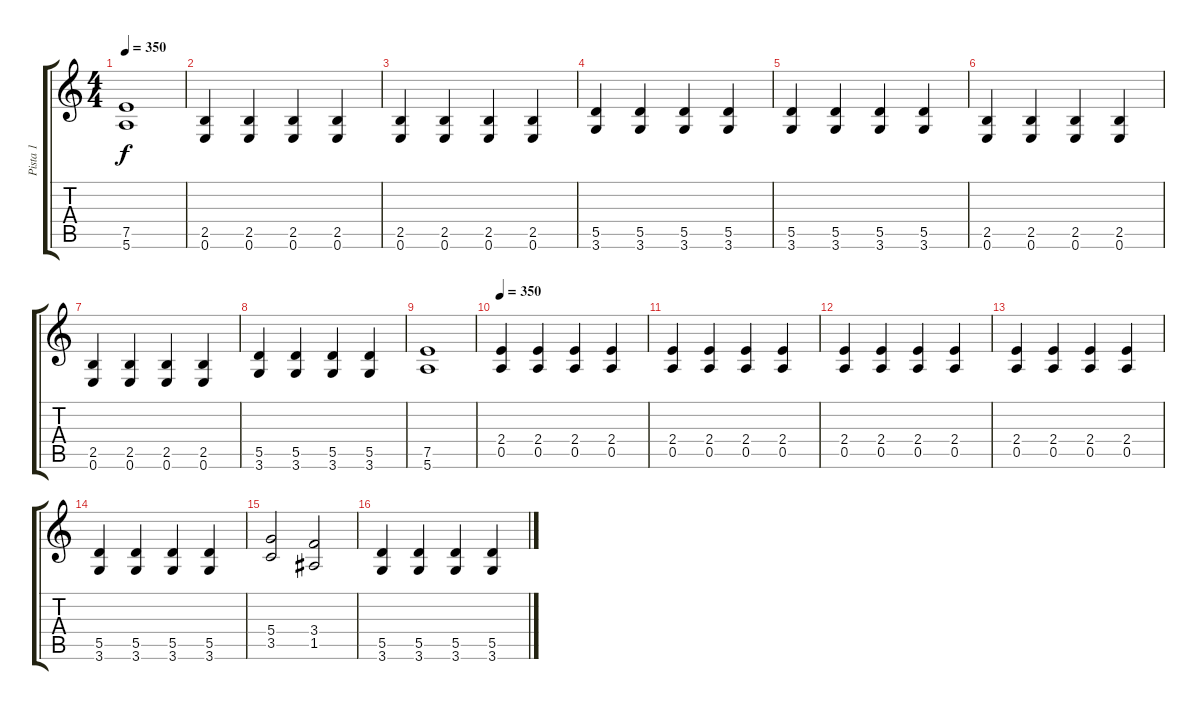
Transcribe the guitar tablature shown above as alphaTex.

\track ("Pista 1" "Pista 1") {instrument distortionguitar}
\staff {score tabs}
\tuning (E4 B3 G3 D3 A2 E2) {hide}
\ts (4 4)
\tempo 350
\clef g2
\ks c
(7.5 5.6).1{dy f} |
(2.5 0.6).4 (2.5 0.6).4 (2.5 0.6).4 (2.5 0.6).4 |
(2.5 0.6).4 (2.5 0.6).4 (2.5 0.6).4 (2.5 0.6).4 |
(5.5 3.6).4 (5.5 3.6).4 (5.5 3.6).4 (5.5 3.6).4 |
(5.5 3.6).4 (5.5 3.6).4 (5.5 3.6).4 (5.5 3.6).4 |
(2.5 0.6).4 (2.5 0.6).4 (2.5 0.6).4 (2.5 0.6).4 |
(2.5 0.6).4 (2.5 0.6).4 (2.5 0.6).4 (2.5 0.6).4 |
(5.5 3.6).4 (5.5 3.6).4 (5.5 3.6).4 (5.5 3.6).4 |
(7.5 5.6).1 |
\tempo 350
(2.4 0.5).4 (2.4 0.5).4 (2.4 0.5).4 (2.4 0.5).4 |
(2.4 0.5).4 (2.4 0.5).4 (2.4 0.5).4 (2.4 0.5).4 |
(2.4 0.5).4 (2.4 0.5).4 (2.4 0.5).4 (2.4 0.5).4 |
(2.4 0.5).4 (2.4 0.5).4 (2.4 0.5).4 (2.4 0.5).4 |
(5.5 3.6).4 (5.5 3.6).4 (5.5 3.6).4 (5.5 3.6).4 |
(5.4 3.5).2 (3.4 1.5).2 |
(5.5 3.6).4 (5.5 3.6).4 (5.5 3.6).4 (5.5 3.6).4
